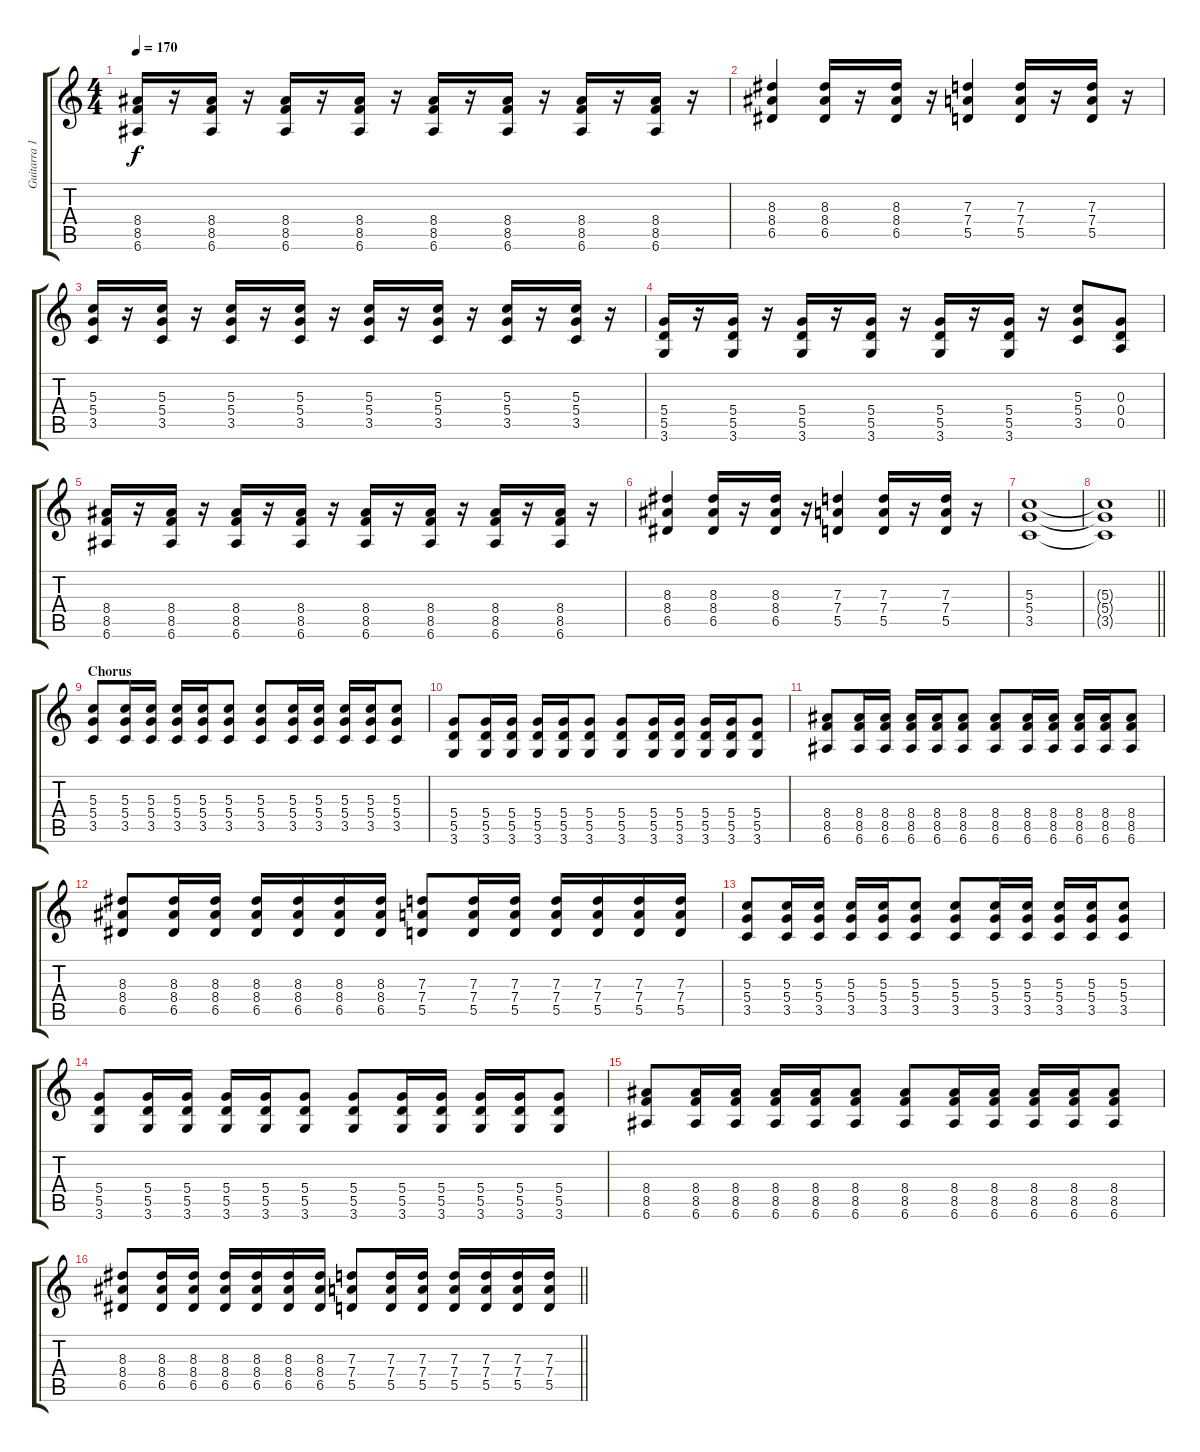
\track ("Guitarra 1 - Mathias" "Guitarra 1") {instrument overdrivenguitar}
\staff {score tabs}
\tuning (E4 B3 G3 D3 A2 E2) {hide}
\ts (4 4)
\tempo 170
\clef g2
\ks c
(8.4 8.5 6.6).16{dy f} r.16 (8.4 8.5 6.6).16 r.16 (8.4 8.5 6.6).16 r.16 (8.4 8.5 6.6).16 r.16 (8.4 8.5 6.6).16 r.16 (8.4 8.5 6.6).16 r.16 (8.4 8.5 6.6).16 r.16 (8.4 8.5 6.6).16 r.16 |
(8.3 8.4 6.5).4 (8.3 8.4 6.5).16 r.16 (8.3 8.4 6.5).16 r.16 (7.3 7.4 5.5).4 (7.3 7.4 5.5).16 r.16 (7.3 7.4 5.5).16 r.16 |
(5.3 5.4 3.5).16 r.16 (5.3 5.4 3.5).16 r.16 (5.3 5.4 3.5).16 r.16 (5.3 5.4 3.5).16 r.16 (5.3 5.4 3.5).16 r.16 (5.3 5.4 3.5).16 r.16 (5.3 5.4 3.5).16 r.16 (5.3 5.4 3.5).16 r.16 |
(5.4 5.5 3.6).16 r.16 (5.4 5.5 3.6).16 r.16 (5.4 5.5 3.6).16 r.16 (5.4 5.5 3.6).16 r.16 (5.4 5.5 3.6).16 r.16 (5.4 5.5 3.6).16 r.16 (5.3 5.4 3.5).8 (0.3 0.4 0.5).8 |
(8.4 8.5 6.6).16 r.16 (8.4 8.5 6.6).16 r.16 (8.4 8.5 6.6).16 r.16 (8.4 8.5 6.6).16 r.16 (8.4 8.5 6.6).16 r.16 (8.4 8.5 6.6).16 r.16 (8.4 8.5 6.6).16 r.16 (8.4 8.5 6.6).16 r.16 |
(8.3 8.4 6.5).4 (8.3 8.4 6.5).16 r.16 (8.3 8.4 6.5).16 r.16 (7.3 7.4 5.5).4 (7.3 7.4 5.5).16 r.16 (7.3 7.4 5.5).16 r.16 |
(5.3 5.4 3.5).1 |
\barLineRight lightlight
(5.3{t} 5.4{t} 3.5{t}).1 |
\section ("" "Chorus")
(5.3 5.4 3.5).8 (5.3 5.4 3.5).16 (5.3 5.4 3.5).16 (5.3 5.4 3.5).16 (5.3 5.4 3.5).16 (5.3 5.4 3.5).8 (5.3 5.4 3.5).8 (5.3 5.4 3.5).16 (5.3 5.4 3.5).16 (5.3 5.4 3.5).16 (5.3 5.4 3.5).16 (5.3 5.4 3.5).8 |
(5.4 5.5 3.6).8 (5.4 5.5 3.6).16 (5.4 5.5 3.6).16 (5.4 5.5 3.6).16 (5.4 5.5 3.6).16 (5.4 5.5 3.6).8 (5.4 5.5 3.6).8 (5.4 5.5 3.6).16 (5.4 5.5 3.6).16 (5.4 5.5 3.6).16 (5.4 5.5 3.6).16 (5.4 5.5 3.6).8 |
(8.4 8.5 6.6).8 (8.4 8.5 6.6).16 (8.4 8.5 6.6).16 (8.4 8.5 6.6).16 (8.4 8.5 6.6).16 (8.4 8.5 6.6).8 (8.4 8.5 6.6).8 (8.4 8.5 6.6).16 (8.4 8.5 6.6).16 (8.4 8.5 6.6).16 (8.4 8.5 6.6).16 (8.4 8.5 6.6).8 |
(8.3 8.4 6.5).8 (8.3 8.4 6.5).16 (8.3 8.4 6.5).16 (8.3 8.4 6.5).16 (8.3 8.4 6.5).16 (8.3 8.4 6.5).16 (8.3 8.4 6.5).16 (7.3 7.4 5.5).8 (7.3 7.4 5.5).16 (7.3 7.4 5.5).16 (7.3 7.4 5.5).16 (7.3 7.4 5.5).16 (7.3 7.4 5.5).16 (7.3 7.4 5.5).16 |
(5.3 5.4 3.5).8 (5.3 5.4 3.5).16 (5.3 5.4 3.5).16 (5.3 5.4 3.5).16 (5.3 5.4 3.5).16 (5.3 5.4 3.5).8 (5.3 5.4 3.5).8 (5.3 5.4 3.5).16 (5.3 5.4 3.5).16 (5.3 5.4 3.5).16 (5.3 5.4 3.5).16 (5.3 5.4 3.5).8 |
(5.4 5.5 3.6).8 (5.4 5.5 3.6).16 (5.4 5.5 3.6).16 (5.4 5.5 3.6).16 (5.4 5.5 3.6).16 (5.4 5.5 3.6).8 (5.4 5.5 3.6).8 (5.4 5.5 3.6).16 (5.4 5.5 3.6).16 (5.4 5.5 3.6).16 (5.4 5.5 3.6).16 (5.4 5.5 3.6).8 |
(8.4 8.5 6.6).8 (8.4 8.5 6.6).16 (8.4 8.5 6.6).16 (8.4 8.5 6.6).16 (8.4 8.5 6.6).16 (8.4 8.5 6.6).8 (8.4 8.5 6.6).8 (8.4 8.5 6.6).16 (8.4 8.5 6.6).16 (8.4 8.5 6.6).16 (8.4 8.5 6.6).16 (8.4 8.5 6.6).8 |
\barLineRight lightlight
(8.3 8.4 6.5).8 (8.3 8.4 6.5).16 (8.3 8.4 6.5).16 (8.3 8.4 6.5).16 (8.3 8.4 6.5).16 (8.3 8.4 6.5).16 (8.3 8.4 6.5).16 (7.3 7.4 5.5).8 (7.3 7.4 5.5).16 (7.3 7.4 5.5).16 (7.3 7.4 5.5).16 (7.3 7.4 5.5).16 (7.3 7.4 5.5).16 (7.3 7.4 5.5).16
